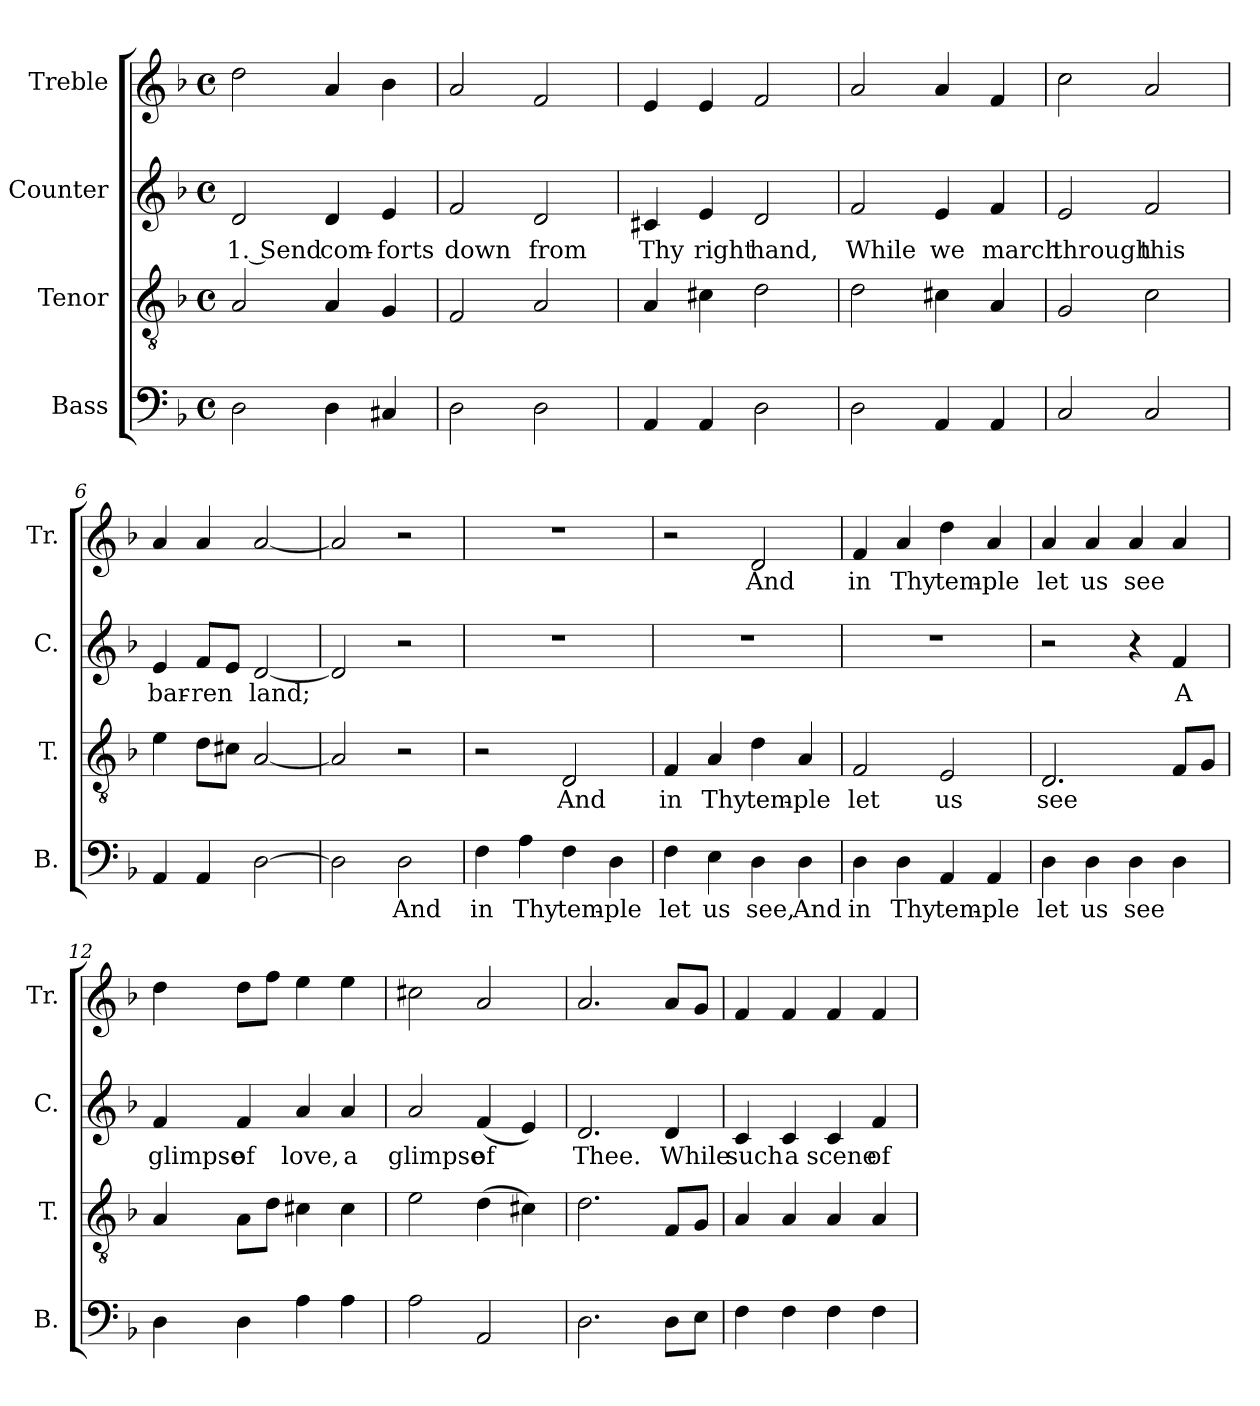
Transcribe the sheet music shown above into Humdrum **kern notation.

**kern	**text	**kern	**text	**kern	**text	**kern	**text
*part4	*part4	*part3	*part3	*part2	*part2	*part1	*part1
*staff4	*staff4	*staff3	*staff3	*staff2	*staff2	*staff1	*staff1
*I"Bass	*	*I"Tenor	*	*I"Counter	*	*I"Treble	*
*I'B.	*	*I'T.	*	*I'C.	*	*I'Tr.	*
*clefF4	*	*clefGv2	*	*clefG2	*	*clefG2	*
*k[b-]	*	*k[b-]	*	*k[b-]	*	*k[b-]	*
*M4/4	*	*M4/4	*	*M4/4	*	*M4/4	*
*met(c)	*	*met(c)	*	*met(c)	*	*met(c)	*
=1	=1	=1	=1	=1	=1	=1	=1
2D\	.	2A/	.	2d/	1. Send	2dd\	.
4D\	.	4A/	.	4d/	com-	4a/	.
4C#X/	.	4G/	.	4e/	-forts	4b-\	.
=2	=2	=2	=2	=2	=2	=2	=2
2D\	.	2F/	.	2f/	down	2a/	.
2D\	.	2A/	.	2d/	from	2f/	.
=3	=3	=3	=3	=3	=3	=3	=3
4AA/	.	4A/	.	4c#X/	Thy	4e/	.
4AA/	.	4c#X\	.	4e/	right	4e/	.
2D\	.	2d\	.	2d/	hand,	2f/	.
=4	=4	=4	=4	=4	=4	=4	=4
2D\	.	2d\	.	2f/	While	2a/	.
4AA/	.	4c#X\	.	4e/	we	4a/	.
4AA/	.	4A/	.	4f/	march	4f/	.
=5	=5	=5	=5	=5	=5	=5	=5
2C/	.	2G/	.	2e/	through	2cc\	.
2C/	.	2c\	.	2f/	this	2a/	.
=6	=6	=6	=6	=6	=6	=6	=6
4AA/	.	4e\	.	4e/	bar-	4a/	.
4AA/	.	8d\L	.	8f/L	-ren	4a/	.
.	.	8c#X\J	.	8e/J	.	.	.
[2D\	.	[2A/	.	[2d/	land;	[2a/	.
=7	=7	=7	=7	=7	=7	=7	=7
2D\]	.	2A/]	.	2d/]	.	2a/]	.
2D\	And	2r	.	2r	.	2r	.
=8	=8	=8	=8	=8	=8	=8	=8
4F\	in	2r	.	1r	.	1r	.
4A\	Thy	.	.	.	.	.	.
4F\	tem-	2D/	And	.	.	.	.
4D\	-ple	.	.	.	.	.	.
!!LO:LB:g=z
=9	=9	=9	=9	=9	=9	=9	=9
4F\	let	4F/	in	1r	.	2r	.
4E\	us	4A/	Thy	.	.	.	.
4D\	see,	4d\	tem-	.	.	2d/	And
4D\	And	4A/	-ple	.	.	.	.
=10	=10	=10	=10	=10	=10	=10	=10
4D\	in	2F/	let	1r	.	4f/	in
4D\	Thy	.	.	.	.	4a/	Thy
4AA/	tem-	2E/	us	.	.	4dd\	tem-
4AA/	-ple	.	.	.	.	4a/	-ple
=11	=11	=11	=11	=11	=11	=11	=11
4D\	let	2.D/	see	2r	.	4a/	let
4D\	us	.	.	.	.	4a/	us
4D\	see	.	.	4r	.	4a/	see
4D\	.	8F/L	.	4f/	A	4a/	.
.	.	8G/J	.	.	.	.	.
=12	=12	=12	=12	=12	=12	=12	=12
4D\	.	4A/	.	4f/	glimpse	4dd\	.
4D\	.	8A\L	.	4f/	of	8dd\L	.
.	.	8d\J	.	.	.	8ff\J	.
4A\	.	4c#X\	.	4a/	love,	4ee\	.
4A\	.	4c#\	.	4a/	a	4ee\	.
=13	=13	=13	=13	=13	=13	=13	=13
2A\	.	2e\	.	2a/	glimpse	2cc#X\	.
2AA/	.	(4d\	.	(4f/	of	2a/	.
.	.	4c#X\)	.	4e/)	.	.	.
=14	=14	=14	=14	=14	=14	=14	=14
2.D\	.	2.d\	.	2.d/	Thee.	2.a/	.
8D\L	.	8F/L	.	4d/	While	8a/L	.
8E\J	.	8G/J	.	.	.	8g/J	.
=15	=15	=15	=15	=15	=15	=15	=15
4F\	.	4A/	.	4c/	such	4f/	.
4F\	.	4A/	.	4c/	a	4f/	.
4F\	.	4A/	.	4c/	scene	4f/	.
4F\	.	4A/	.	4f/	of	4f/	.
=	=	=	=	=	=	=	=
*-	*-	*-	*-	*-	*-	*-	*-
